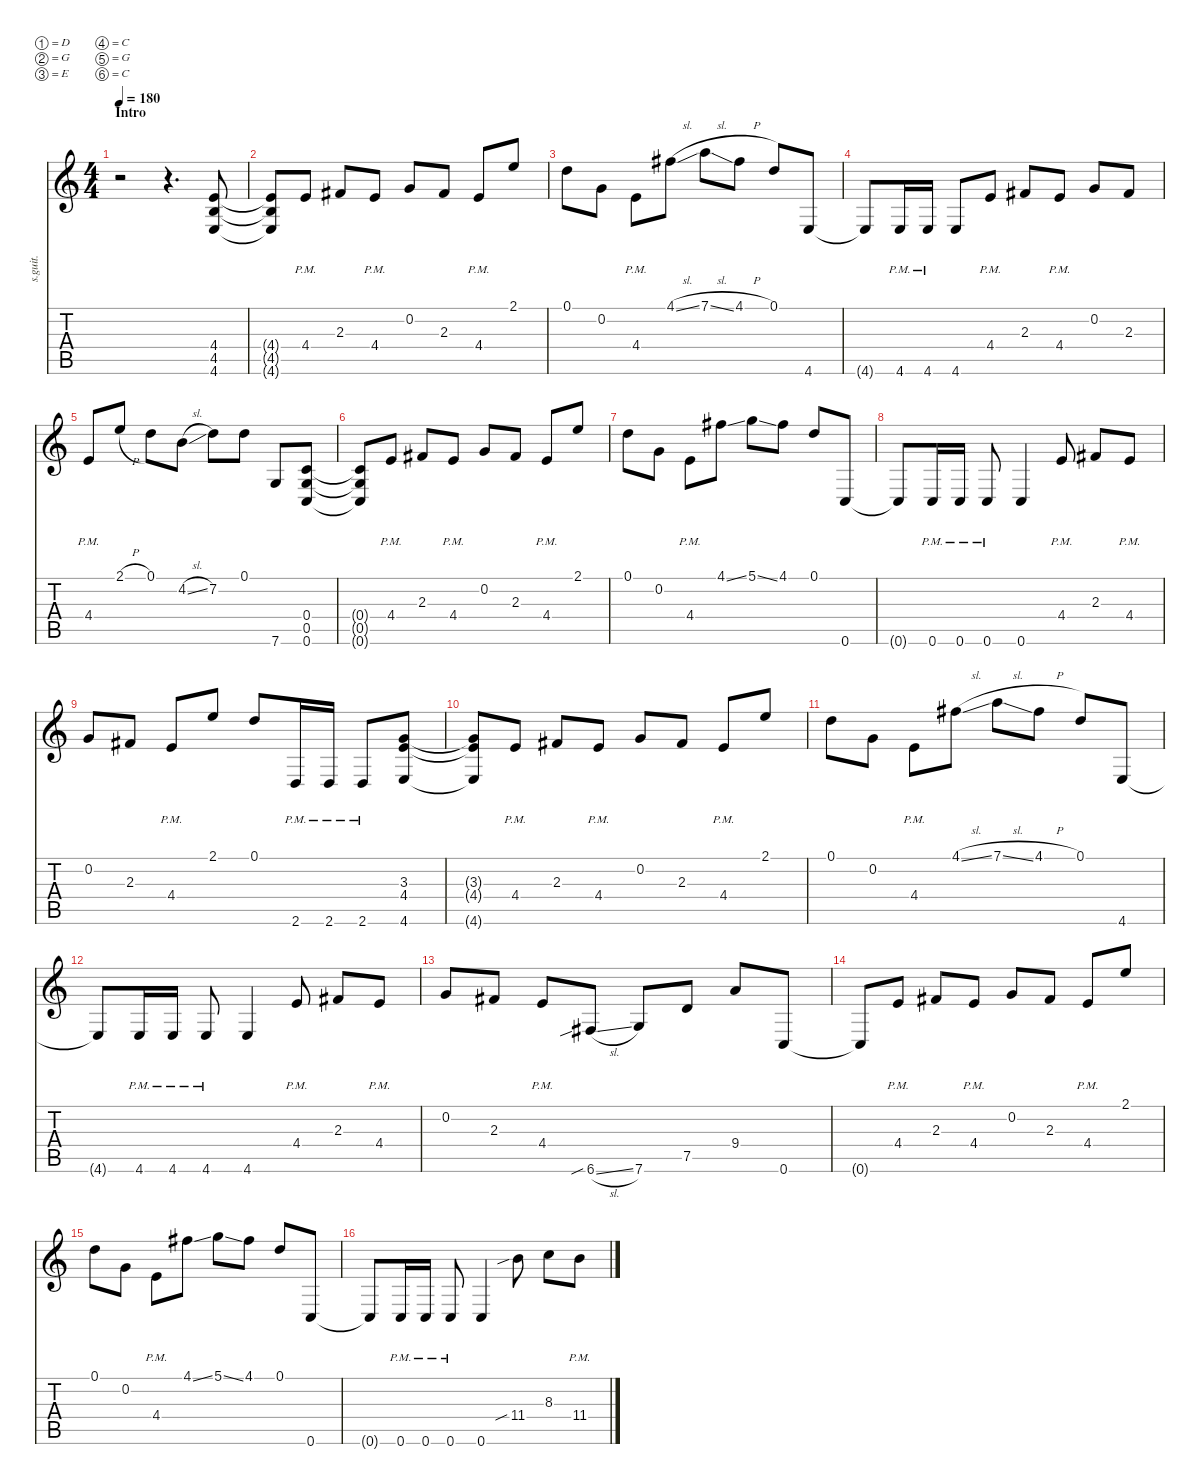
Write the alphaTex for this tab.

\defaultSystemsLayout 4
\hideDynamics
\bracketExtendMode nobrackets
\track ("Rhythm Guitar 1" "s.guit.") {instrument distortionguitar}
\staff {score tabs}
\tuning (D4 G3 E3 C3 G2 C2)
\ts (4 4)
\beaming (8 2 2 2 2)
\section ("" "Intro")
\tempo 180
\clef g2
\ks c
r.2{dy mf instrument distortionguitar} r.4{d} (4.4 4.5 4.6).8{lyrics (0 "") lyrics (1 "") lyrics (2 "") lyrics (3 "") lyrics (4 "")} |
(4.4{t} 4.5{t} 4.6{t}).8{lyrics (0 "") lyrics (1 "") lyrics (2 "") lyrics (3 "") lyrics (4 "")} 4.4{pm}.8{lyrics (0 "") lyrics (1 "") lyrics (2 "") lyrics (3 "") lyrics (4 "")} 2.3{acc #}.8{lyrics (0 "") lyrics (1 "") lyrics (2 "") lyrics (3 "") lyrics (4 "")} 4.4{pm}.8{lyrics (0 "") lyrics (1 "") lyrics (2 "") lyrics (3 "") lyrics (4 "")} 0.2.8{lyrics (0 "") lyrics (1 "") lyrics (2 "") lyrics (3 "") lyrics (4 "")} 2.3{acc #}.8{lyrics (0 "") lyrics (1 "") lyrics (2 "") lyrics (3 "") lyrics (4 "")} 4.4{pm}.8{lyrics (0 "") lyrics (1 "") lyrics (2 "") lyrics (3 "") lyrics (4 "")} 2.1.8{lyrics (0 "") lyrics (1 "") lyrics (2 "") lyrics (3 "") lyrics (4 "")} |
0.1.8{lyrics (0 "") lyrics (1 "") lyrics (2 "") lyrics (3 "") lyrics (4 "")} 0.2.8{lyrics (0 "") lyrics (1 "") lyrics (2 "") lyrics (3 "") lyrics (4 "")} 4.4{pm}.8{lyrics (0 "") lyrics (1 "") lyrics (2 "") lyrics (3 "") lyrics (4 "")} 4.1{sl acc #}.8{lyrics (0 "") lyrics (1 "") lyrics (2 "") lyrics (3 "") lyrics (4 "")} 7.1{sl}.8{lyrics (0 "") lyrics (1 "") lyrics (2 "") lyrics (3 "") lyrics (4 "")} 4.1{h acc #}.8{lyrics (0 "") lyrics (1 "") lyrics (2 "") lyrics (3 "") lyrics (4 "")} 0.1.8{lyrics (0 "") lyrics (1 "") lyrics (2 "") lyrics (3 "") lyrics (4 "")} 4.6.8{lyrics (0 "") lyrics (1 "") lyrics (2 "") lyrics (3 "") lyrics (4 "")} |
4.6{t}.8{lyrics (0 "") lyrics (1 "") lyrics (2 "") lyrics (3 "") lyrics (4 "")} 4.6{pm}.16{lyrics (0 "") lyrics (1 "") lyrics (2 "") lyrics (3 "") lyrics (4 "")} 4.6{pm}.16{lyrics (0 "") lyrics (1 "") lyrics (2 "") lyrics (3 "") lyrics (4 "")} 4.6.8{lyrics (0 "") lyrics (1 "") lyrics (2 "") lyrics (3 "") lyrics (4 "")} 4.4{pm}.8{lyrics (0 "") lyrics (1 "") lyrics (2 "") lyrics (3 "") lyrics (4 "")} 2.3{acc #}.8{lyrics (0 "") lyrics (1 "") lyrics (2 "") lyrics (3 "") lyrics (4 "")} 4.4{pm}.8{lyrics (0 "") lyrics (1 "") lyrics (2 "") lyrics (3 "") lyrics (4 "")} 0.2.8{lyrics (0 "") lyrics (1 "") lyrics (2 "") lyrics (3 "") lyrics (4 "")} 2.3{acc #}.8{lyrics (0 "") lyrics (1 "") lyrics (2 "") lyrics (3 "") lyrics (4 "")} |
4.4{pm}.8{lyrics (0 "") lyrics (1 "") lyrics (2 "") lyrics (3 "") lyrics (4 "")} 2.1{h}.8{lyrics (0 "") lyrics (1 "") lyrics (2 "") lyrics (3 "") lyrics (4 "")} 0.1.8{lyrics (0 "") lyrics (1 "") lyrics (2 "") lyrics (3 "") lyrics (4 "")} 4.2{sl}.8{lyrics (0 "") lyrics (1 "") lyrics (2 "") lyrics (3 "") lyrics (4 "")} 7.2.8{lyrics (0 "") lyrics (1 "") lyrics (2 "") lyrics (3 "") lyrics (4 "")} 0.1.8{lyrics (0 "") lyrics (1 "") lyrics (2 "") lyrics (3 "") lyrics (4 "")} 7.6.8{lyrics (0 "") lyrics (1 "") lyrics (2 "") lyrics (3 "") lyrics (4 "")} (0.4 0.5 0.6).8{lyrics (0 "") lyrics (1 "") lyrics (2 "") lyrics (3 "") lyrics (4 "")} |
(0.4{t} 0.5{t} 0.6{t}).8{lyrics (0 "") lyrics (1 "") lyrics (2 "") lyrics (3 "") lyrics (4 "")} 4.4{pm}.8{lyrics (0 "") lyrics (1 "") lyrics (2 "") lyrics (3 "") lyrics (4 "")} 2.3{acc #}.8{lyrics (0 "") lyrics (1 "") lyrics (2 "") lyrics (3 "") lyrics (4 "")} 4.4{pm}.8{lyrics (0 "") lyrics (1 "") lyrics (2 "") lyrics (3 "") lyrics (4 "")} 0.2.8{lyrics (0 "") lyrics (1 "") lyrics (2 "") lyrics (3 "") lyrics (4 "")} 2.3{acc #}.8{lyrics (0 "") lyrics (1 "") lyrics (2 "") lyrics (3 "") lyrics (4 "")} 4.4{pm}.8{lyrics (0 "") lyrics (1 "") lyrics (2 "") lyrics (3 "") lyrics (4 "")} 2.1.8{lyrics (0 "") lyrics (1 "") lyrics (2 "") lyrics (3 "") lyrics (4 "")} |
0.1.8{lyrics (0 "") lyrics (1 "") lyrics (2 "") lyrics (3 "") lyrics (4 "")} 0.2.8{lyrics (0 "") lyrics (1 "") lyrics (2 "") lyrics (3 "") lyrics (4 "")} 4.4{pm}.8{lyrics (0 "") lyrics (1 "") lyrics (2 "") lyrics (3 "") lyrics (4 "")} 4.1{ss acc #}.8{lyrics (0 "") lyrics (1 "") lyrics (2 "") lyrics (3 "") lyrics (4 "")} 5.1{ss}.8{lyrics (0 "") lyrics (1 "") lyrics (2 "") lyrics (3 "") lyrics (4 "")} 4.1{acc #}.8{lyrics (0 "") lyrics (1 "") lyrics (2 "") lyrics (3 "") lyrics (4 "")} 0.1.8{lyrics (0 "") lyrics (1 "") lyrics (2 "") lyrics (3 "") lyrics (4 "")} 0.6.8{lyrics (0 "") lyrics (1 "") lyrics (2 "") lyrics (3 "") lyrics (4 "")} |
0.6{t}.8{lyrics (0 "") lyrics (1 "") lyrics (2 "") lyrics (3 "") lyrics (4 "")} 0.6{pm}.16{lyrics (0 "") lyrics (1 "") lyrics (2 "") lyrics (3 "") lyrics (4 "")} 0.6{pm}.16{lyrics (0 "") lyrics (1 "") lyrics (2 "") lyrics (3 "") lyrics (4 "")} 0.6{pm}.8{lyrics (0 "") lyrics (1 "") lyrics (2 "") lyrics (3 "") lyrics (4 "")} 0.6.4{lyrics (0 "") lyrics (1 "") lyrics (2 "") lyrics (3 "") lyrics (4 "")} 4.4{pm}.8{lyrics (0 "") lyrics (1 "") lyrics (2 "") lyrics (3 "") lyrics (4 "")} 2.3{acc #}.8{lyrics (0 "") lyrics (1 "") lyrics (2 "") lyrics (3 "") lyrics (4 "")} 4.4{pm}.8{lyrics (0 "") lyrics (1 "") lyrics (2 "") lyrics (3 "") lyrics (4 "")} |
0.2.8{lyrics (0 "") lyrics (1 "") lyrics (2 "") lyrics (3 "") lyrics (4 "")} 2.3{acc #}.8{lyrics (0 "") lyrics (1 "") lyrics (2 "") lyrics (3 "") lyrics (4 "")} 4.4{pm}.8{lyrics (0 "") lyrics (1 "") lyrics (2 "") lyrics (3 "") lyrics (4 "")} 2.1.8{lyrics (0 "") lyrics (1 "") lyrics (2 "") lyrics (3 "") lyrics (4 "")} 0.1.8{lyrics (0 "") lyrics (1 "") lyrics (2 "") lyrics (3 "") lyrics (4 "")} 2.6{pm}.16{lyrics (0 "") lyrics (1 "") lyrics (2 "") lyrics (3 "") lyrics (4 "")} 2.6{pm}.16{lyrics (0 "") lyrics (1 "") lyrics (2 "") lyrics (3 "") lyrics (4 "")} 2.6{pm}.8{lyrics (0 "") lyrics (1 "") lyrics (2 "") lyrics (3 "") lyrics (4 "")} (3.3 4.4 4.6).8{lyrics (0 "") lyrics (1 "") lyrics (2 "") lyrics (3 "") lyrics (4 "")} |
(3.3{t} 4.4{t} 4.6{t}).8{lyrics (0 "") lyrics (1 "") lyrics (2 "") lyrics (3 "") lyrics (4 "")} 4.4{pm}.8{lyrics (0 "") lyrics (1 "") lyrics (2 "") lyrics (3 "") lyrics (4 "")} 2.3{acc #}.8{lyrics (0 "") lyrics (1 "") lyrics (2 "") lyrics (3 "") lyrics (4 "")} 4.4{pm}.8{lyrics (0 "") lyrics (1 "") lyrics (2 "") lyrics (3 "") lyrics (4 "")} 0.2.8{lyrics (0 "") lyrics (1 "") lyrics (2 "") lyrics (3 "") lyrics (4 "")} 2.3{acc #}.8{lyrics (0 "") lyrics (1 "") lyrics (2 "") lyrics (3 "") lyrics (4 "")} 4.4{pm}.8{lyrics (0 "") lyrics (1 "") lyrics (2 "") lyrics (3 "") lyrics (4 "")} 2.1.8{lyrics (0 "") lyrics (1 "") lyrics (2 "") lyrics (3 "") lyrics (4 "")} |
0.1.8{lyrics (0 "") lyrics (1 "") lyrics (2 "") lyrics (3 "") lyrics (4 "")} 0.2.8{lyrics (0 "") lyrics (1 "") lyrics (2 "") lyrics (3 "") lyrics (4 "")} 4.4{pm}.8{lyrics (0 "") lyrics (1 "") lyrics (2 "") lyrics (3 "") lyrics (4 "")} 4.1{sl acc #}.8{lyrics (0 "") lyrics (1 "") lyrics (2 "") lyrics (3 "") lyrics (4 "")} 7.1{sl}.8{lyrics (0 "") lyrics (1 "") lyrics (2 "") lyrics (3 "") lyrics (4 "")} 4.1{h acc #}.8{lyrics (0 "") lyrics (1 "") lyrics (2 "") lyrics (3 "") lyrics (4 "")} 0.1.8{lyrics (0 "") lyrics (1 "") lyrics (2 "") lyrics (3 "") lyrics (4 "")} 4.6.8{lyrics (0 "") lyrics (1 "") lyrics (2 "") lyrics (3 "") lyrics (4 "")} |
4.6{t}.8{lyrics (0 "") lyrics (1 "") lyrics (2 "") lyrics (3 "") lyrics (4 "")} 4.6{pm}.16{lyrics (0 "") lyrics (1 "") lyrics (2 "") lyrics (3 "") lyrics (4 "")} 4.6{pm}.16{lyrics (0 "") lyrics (1 "") lyrics (2 "") lyrics (3 "") lyrics (4 "")} 4.6{pm}.8{lyrics (0 "") lyrics (1 "") lyrics (2 "") lyrics (3 "") lyrics (4 "")} 4.6.4{lyrics (0 "") lyrics (1 "") lyrics (2 "") lyrics (3 "") lyrics (4 "")} 4.4{pm}.8{lyrics (0 "") lyrics (1 "") lyrics (2 "") lyrics (3 "") lyrics (4 "")} 2.3{acc #}.8{lyrics (0 "") lyrics (1 "") lyrics (2 "") lyrics (3 "") lyrics (4 "")} 4.4{pm}.8{lyrics (0 "") lyrics (1 "") lyrics (2 "") lyrics (3 "") lyrics (4 "")} |
0.2.8{lyrics (0 "") lyrics (1 "") lyrics (2 "") lyrics (3 "") lyrics (4 "")} 2.3{acc #}.8{lyrics (0 "") lyrics (1 "") lyrics (2 "") lyrics (3 "") lyrics (4 "")} 4.4{pm}.8{lyrics (0 "") lyrics (1 "") lyrics (2 "") lyrics (3 "") lyrics (4 "")} 6.6{sib sl acc #}.8{lyrics (0 "") lyrics (1 "") lyrics (2 "") lyrics (3 "") lyrics (4 "")} 7.6.8{lyrics (0 "") lyrics (1 "") lyrics (2 "") lyrics (3 "") lyrics (4 "")} 7.5.8{lyrics (0 "") lyrics (1 "") lyrics (2 "") lyrics (3 "") lyrics (4 "")} 9.4.8{lyrics (0 "") lyrics (1 "") lyrics (2 "") lyrics (3 "") lyrics (4 "")} 0.6.8{lyrics (0 "") lyrics (1 "") lyrics (2 "") lyrics (3 "") lyrics (4 "")} |
0.6{t}.8{lyrics (0 "") lyrics (1 "") lyrics (2 "") lyrics (3 "") lyrics (4 "")} 4.4{pm}.8{lyrics (0 "") lyrics (1 "") lyrics (2 "") lyrics (3 "") lyrics (4 "")} 2.3{acc #}.8{lyrics (0 "") lyrics (1 "") lyrics (2 "") lyrics (3 "") lyrics (4 "")} 4.4{pm}.8{lyrics (0 "") lyrics (1 "") lyrics (2 "") lyrics (3 "") lyrics (4 "")} 0.2.8{lyrics (0 "") lyrics (1 "") lyrics (2 "") lyrics (3 "") lyrics (4 "")} 2.3{acc #}.8{lyrics (0 "") lyrics (1 "") lyrics (2 "") lyrics (3 "") lyrics (4 "")} 4.4{pm}.8{lyrics (0 "") lyrics (1 "") lyrics (2 "") lyrics (3 "") lyrics (4 "")} 2.1.8{lyrics (0 "") lyrics (1 "") lyrics (2 "") lyrics (3 "") lyrics (4 "")} |
0.1.8{lyrics (0 "") lyrics (1 "") lyrics (2 "") lyrics (3 "") lyrics (4 "")} 0.2.8{lyrics (0 "") lyrics (1 "") lyrics (2 "") lyrics (3 "") lyrics (4 "")} 4.4{pm}.8{lyrics (0 "") lyrics (1 "") lyrics (2 "") lyrics (3 "") lyrics (4 "")} 4.1{ss acc #}.8{lyrics (0 "") lyrics (1 "") lyrics (2 "") lyrics (3 "") lyrics (4 "")} 5.1{ss}.8{lyrics (0 "") lyrics (1 "") lyrics (2 "") lyrics (3 "") lyrics (4 "")} 4.1{acc #}.8{lyrics (0 "") lyrics (1 "") lyrics (2 "") lyrics (3 "") lyrics (4 "")} 0.1.8{lyrics (0 "") lyrics (1 "") lyrics (2 "") lyrics (3 "") lyrics (4 "")} 0.6.8{lyrics (0 "") lyrics (1 "") lyrics (2 "") lyrics (3 "") lyrics (4 "")} |
0.6{t}.8{lyrics (0 "") lyrics (1 "") lyrics (2 "") lyrics (3 "") lyrics (4 "")} 0.6{pm}.16{lyrics (0 "") lyrics (1 "") lyrics (2 "") lyrics (3 "") lyrics (4 "")} 0.6{pm}.16{lyrics (0 "") lyrics (1 "") lyrics (2 "") lyrics (3 "") lyrics (4 "")} 0.6{pm}.8{lyrics (0 "") lyrics (1 "") lyrics (2 "") lyrics (3 "") lyrics (4 "")} 0.6.4{lyrics (0 "") lyrics (1 "") lyrics (2 "") lyrics (3 "") lyrics (4 "")} 11.4{sib}.8{lyrics (0 "") lyrics (1 "") lyrics (2 "") lyrics (3 "") lyrics (4 "")} 8.3.8{lyrics (0 "") lyrics (1 "") lyrics (2 "") lyrics (3 "") lyrics (4 "")} 11.4{pm}.8{lyrics (0 "") lyrics (1 "") lyrics (2 "") lyrics (3 "") lyrics (4 "")}
